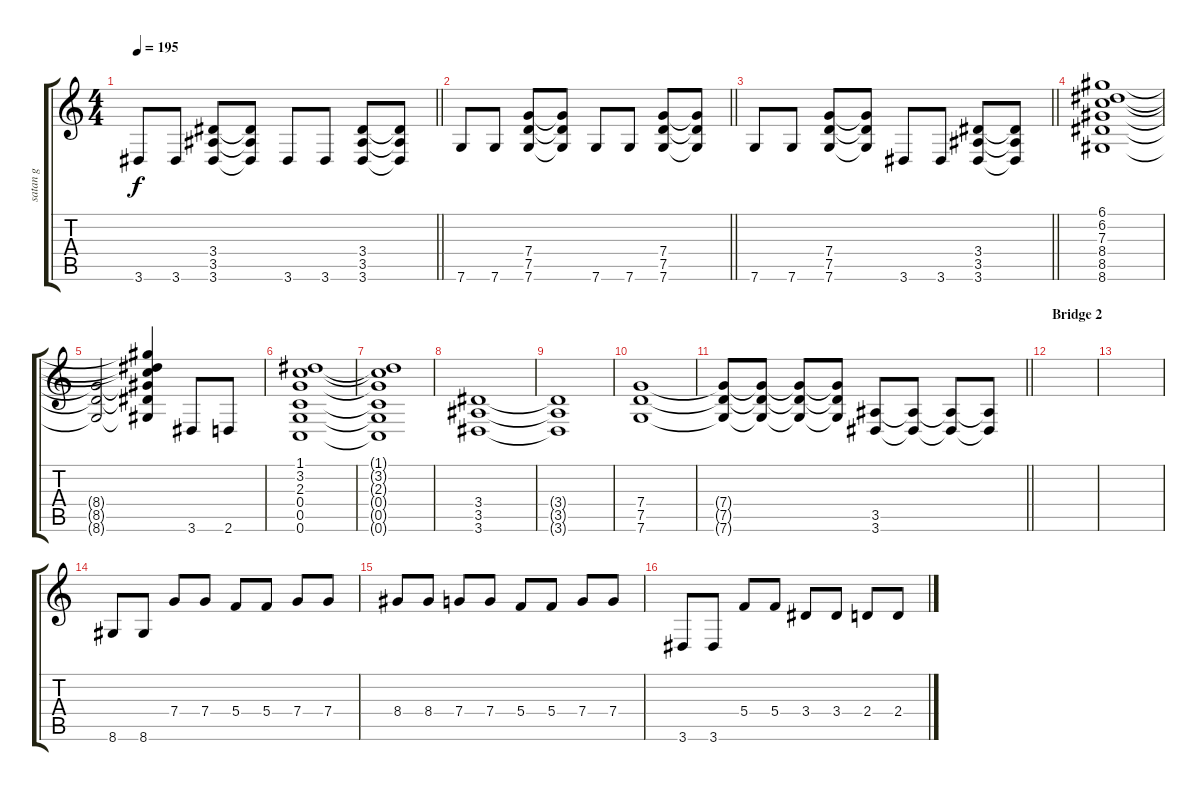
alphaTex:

\track ("satan g" "satan g") {instrument distortionguitar}
\staff {score tabs}
\tuning (D4 A3 F3 C3 G2 C2) {hide}
\ts (4 4)
\tempo 195
\clef g2
\barLineRight lightlight
\ks c
3.6.8{dy f} 3.6.8 (3.4 3.5 3.6).8 (3.4{t} 3.5{t} 3.6{t}).8 3.6.8 3.6.8 (3.4 3.5 3.6).8 (3.4{t} 3.5{t} 3.6{t}).8 |
\barLineRight lightlight
7.6.8 7.6.8 (7.4 7.5 7.6).8 (7.4{t} 7.5{t} 7.6{t}).8 7.6.8 7.6.8 (7.4 7.5 7.6).8 (7.4{t} 7.5{t} 7.6{t}).8 |
\barLineRight lightlight
7.6.8 7.6.8 (7.4 7.5 7.6).8 (7.4{t} 7.5{t} 7.6{t}).8 3.6.8 3.6.8 (3.4 3.5 3.6).8 (3.4{t} 3.5{t} 3.6{t}).8 |
(6.1 6.2 7.3 8.4 8.5 8.6).1 |
(8.4{t} 8.5{t} 8.6{t}).2 (6.1{t} 6.2{t} 7.3{t} 8.4{t} 8.5{t} 8.6{t}).4 3.6.8 2.6.8 |
(1.1 3.2 2.3 0.4 0.5 0.6).1 |
(1.1{t} 3.2{t} 2.3{t} 0.4{t} 0.5{t} 0.6{t}).1 |
(3.4 3.5 3.6).1 |
(3.4{t} 3.5{t} 3.6{t}).1 |
(7.4 7.5 7.6).1 |
\barLineRight lightlight
(7.4{t} 7.5{t} 7.6{t}).8 (7.4{t} 7.5{t} 7.6{t}).8 (7.4{t} 7.5{t} 7.6{t}).8 (7.4{t} 7.5{t} 7.6{t}).8 (3.5 3.6).8 (3.5{t} 3.6{t}).8 (3.5{t} 3.6{t}).8 (3.5{t} 3.6{t}).8 |
\section ("" "Bridge 2")
|
|
8.6.8 8.6.8 7.4.8 7.4.8 5.4.8 5.4.8 7.4.8 7.4.8 |
8.4.8 8.4.8 7.4.8 7.4.8 5.4.8 5.4.8 7.4.8 7.4.8 |
3.6.8 3.6.8 5.4.8 5.4.8 3.4.8 3.4.8 2.4.8 2.4.8
